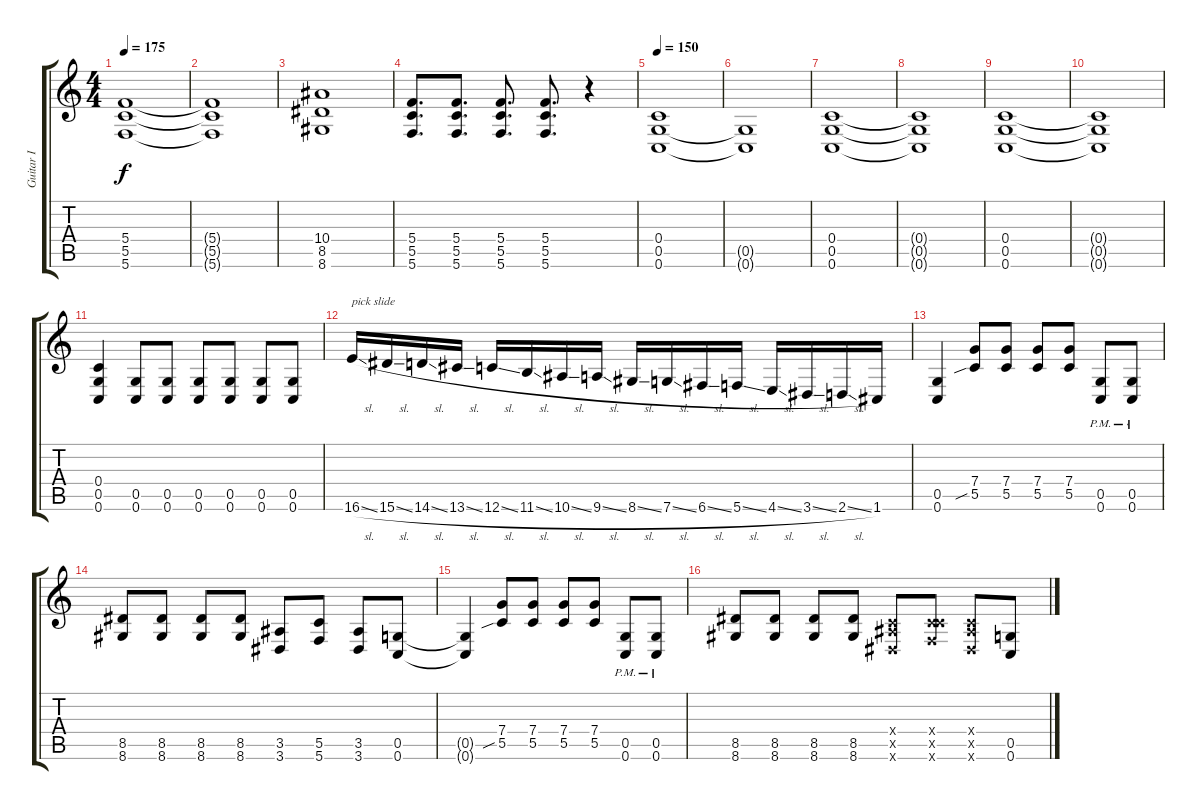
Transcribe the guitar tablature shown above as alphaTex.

\track ("Guitar I" "Guitar I") {instrument overdrivenguitar}
\staff {score tabs}
\tuning (D4 A3 F3 C3 G2 C2) {hide}
\ts (4 4)
\tempo 175
\clef g2
\ks c
(5.4 5.5 5.6).1{dy f} |
(5.4{t} 5.5{t} 5.6{t}).1 |
(10.4 8.5 8.6).1 |
(5.4 5.5 5.6).8{d} (5.4 5.5 5.6).8{d} (5.4 5.5 5.6).8{d} (5.4 5.5 5.6).8{d} r.4 |
\tempo 150
(0.4 0.5 0.6).1 |
(0.5{t} 0.6{t}).1 |
(0.4 0.5 0.6).1 |
(0.4{t} 0.5{t} 0.6{t}).1 |
(0.4 0.5 0.6).1 |
(0.4{t} 0.5{t} 0.6{t}).1 |
(0.4 0.5 0.6).4 (0.5 0.6).8 (0.5 0.6).8 (0.5 0.6).8 (0.5 0.6).8 (0.5 0.6).8 (0.5 0.6).8 |
16.6{sl}.16{txt "pick slide"} 15.6{sl}.16 14.6{sl}.16 13.6{sl}.16 12.6{sl}.16 11.6{sl}.16 10.6{sl}.16 9.6{sl}.16 8.6{sl}.16 7.6{sl}.16 6.6{sl}.16 5.6{sl}.16 4.6{sl}.16 3.6{sl}.16 2.6{sl}.16 1.6.16 |
(0.5 0.6).4 (7.4 5.5{sib}).8 (7.4 5.5).8 (7.4 5.5).8 (7.4 5.5).8 (0.5 0.6{pm}).8 (0.5 0.6{pm}).8 |
(8.5 8.6).8 (8.5 8.6).8 (8.5 8.6).8 (8.5 8.6).8 (3.5 3.6).8 (5.5 5.6).8 (3.5 3.6).8 (0.5 0.6).8 |
(0.5{t} 0.6{t}).4 (7.4 5.5{sib}).8 (7.4 5.5).8 (7.4 5.5).8 (7.4 5.5).8 (0.5 0.6{pm}).8 (0.5 0.6{pm}).8 |
(8.5 8.6).8 (8.5 8.6).8 (8.5 8.6).8 (8.5 8.6).8 (0.4{x} 3.5{x} 3.6{x}).8 (0.4{x} 5.5{x} 5.6{x}).8 (0.4{x} 3.5{x} 3.6{x}).8 (0.5 0.6).8
